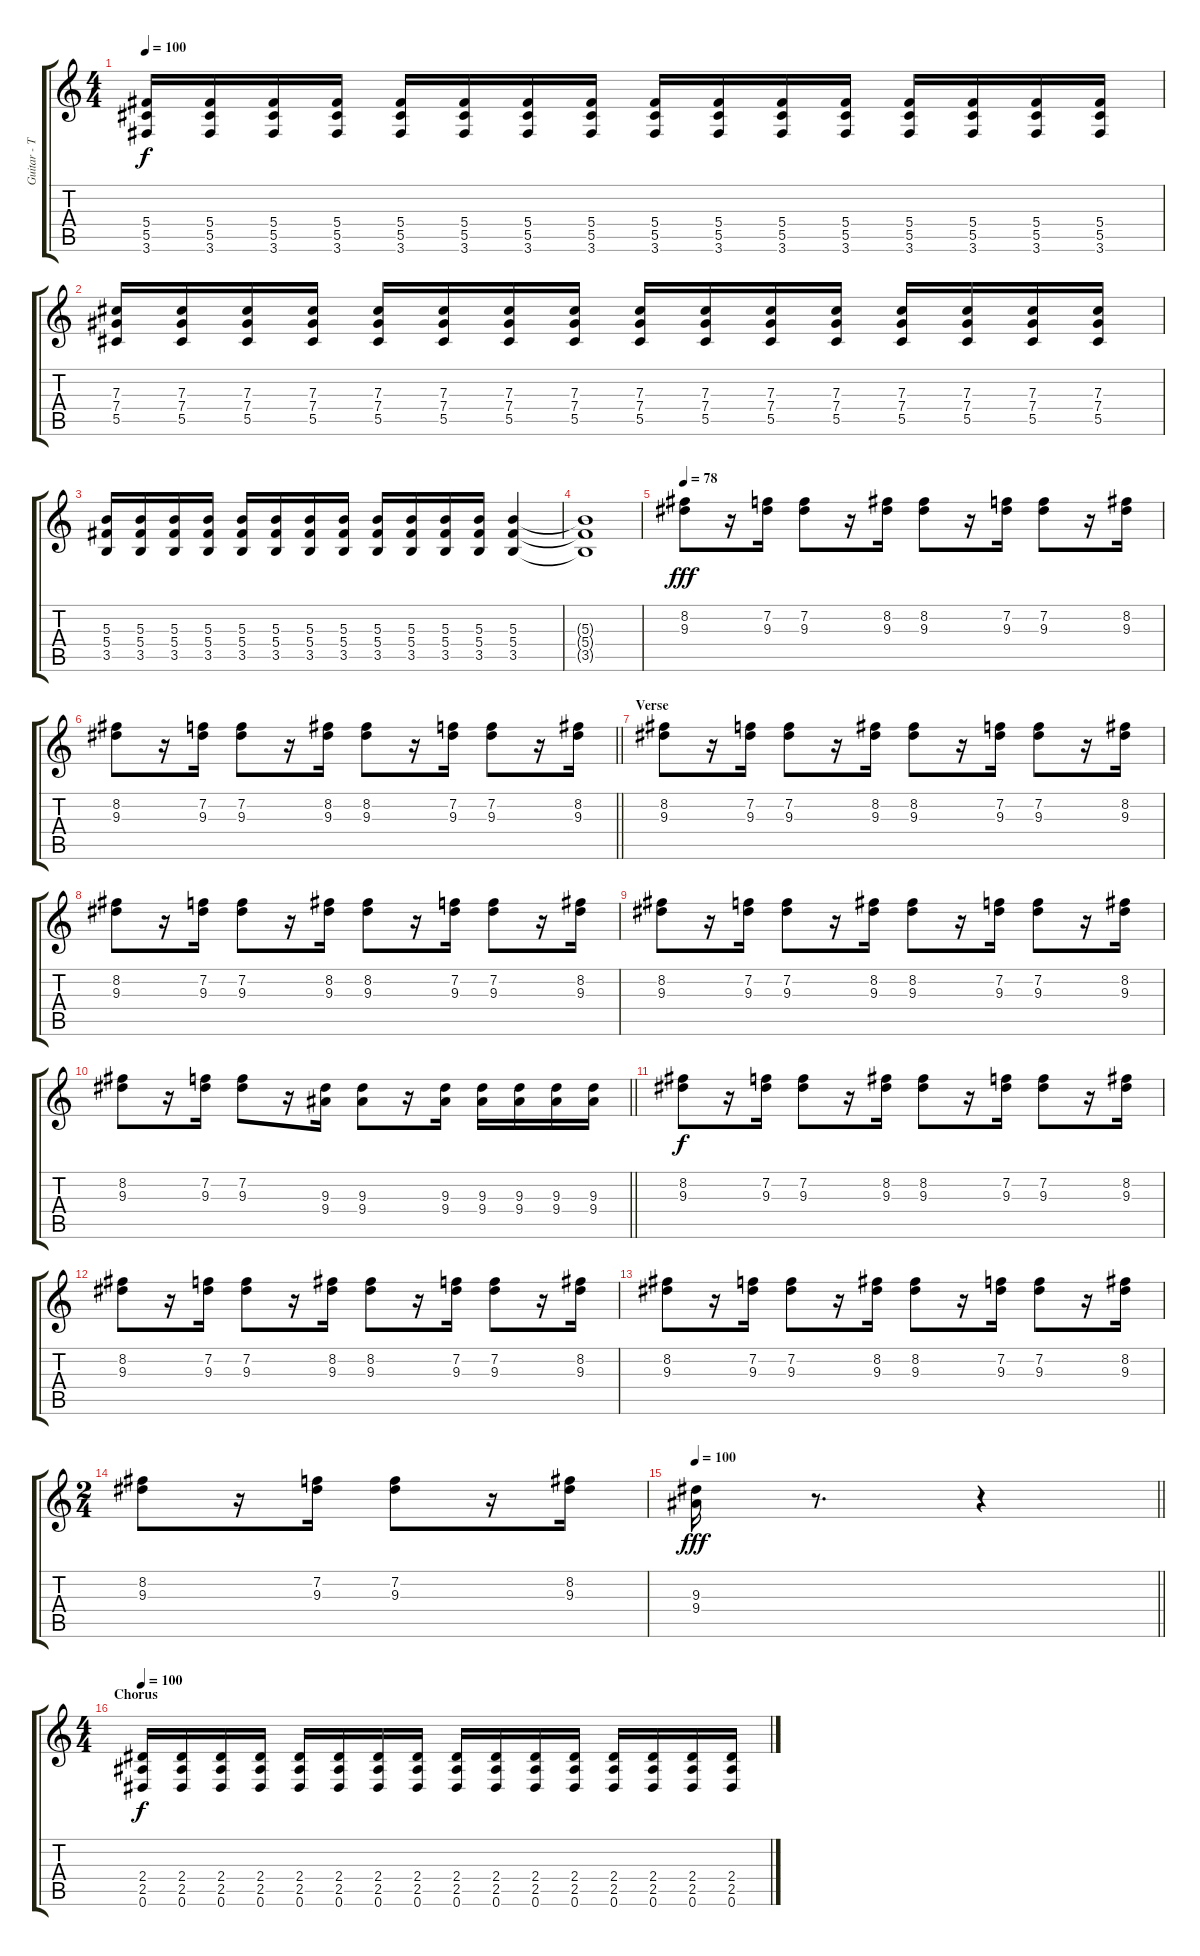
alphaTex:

\track ("Guitar - Tim" "Guitar - T") {instrument distortionguitar}
\staff {score tabs}
\tuning (Eb4 Bb3 Gb3 Db3 Ab2 Eb2) {hide}
\ts (4 4)
\tempo 100
\clef g2
\ks c
(5.4 5.5 3.6).16{dy f} (5.4 5.5 3.6).16 (5.4 5.5 3.6).16 (5.4 5.5 3.6).16 (5.4 5.5 3.6).16 (5.4 5.5 3.6).16 (5.4 5.5 3.6).16 (5.4 5.5 3.6).16 (5.4 5.5 3.6).16 (5.4 5.5 3.6).16 (5.4 5.5 3.6).16 (5.4 5.5 3.6).16 (5.4 5.5 3.6).16 (5.4 5.5 3.6).16 (5.4 5.5 3.6).16 (5.4 5.5 3.6).16 |
(7.3 7.4 5.5).16 (7.3 7.4 5.5).16 (7.3 7.4 5.5).16 (7.3 7.4 5.5).16 (7.3 7.4 5.5).16 (7.3 7.4 5.5).16 (7.3 7.4 5.5).16 (7.3 7.4 5.5).16 (7.3 7.4 5.5).16 (7.3 7.4 5.5).16 (7.3 7.4 5.5).16 (7.3 7.4 5.5).16 (7.3 7.4 5.5).16 (7.3 7.4 5.5).16 (7.3 7.4 5.5).16 (7.3 7.4 5.5).16 |
(5.3 5.4 3.5).16 (5.3 5.4 3.5).16 (5.3 5.4 3.5).16 (5.3 5.4 3.5).16 (5.3 5.4 3.5).16 (5.3 5.4 3.5).16 (5.3 5.4 3.5).16 (5.3 5.4 3.5).16 (5.3 5.4 3.5).16 (5.3 5.4 3.5).16 (5.3 5.4 3.5).16 (5.3 5.4 3.5).16 (5.3 5.4 3.5).4 |
(5.3{t} 5.4{t} 3.5{t}).1 |
\tempo 78
(8.2 9.3).8{dy fff instrument electricguitarclean} r.16 (7.2 9.3).16 (7.2 9.3).8 r.16 (8.2 9.3).16 (8.2 9.3).8 r.16 (7.2 9.3).16 (7.2 9.3).8 r.16 (8.2 9.3).16 |
\barLineRight lightlight
(8.2 9.3).8 r.16 (7.2 9.3).16 (7.2 9.3).8 r.16 (8.2 9.3).16 (8.2 9.3).8 r.16 (7.2 9.3).16 (7.2 9.3).8 r.16 (8.2 9.3).16 |
\section ("" "Verse")
(8.2 9.3).8 r.16 (7.2 9.3).16 (7.2 9.3).8 r.16 (8.2 9.3).16 (8.2 9.3).8 r.16 (7.2 9.3).16 (7.2 9.3).8 r.16 (8.2 9.3).16 |
(8.2 9.3).8 r.16 (7.2 9.3).16 (7.2 9.3).8 r.16 (8.2 9.3).16 (8.2 9.3).8 r.16 (7.2 9.3).16 (7.2 9.3).8 r.16 (8.2 9.3).16 |
(8.2 9.3).8 r.16 (7.2 9.3).16 (7.2 9.3).8 r.16 (8.2 9.3).16 (8.2 9.3).8 r.16 (7.2 9.3).16 (7.2 9.3).8 r.16 (8.2 9.3).16 |
\barLineRight lightlight
(8.2 9.3).8 r.16 (7.2 9.3).16 (7.2 9.3).8 r.16 (9.3 9.4).16 (9.3 9.4).8 r.16 (9.3 9.4).16 (9.3 9.4).16 (9.3 9.4).16 (9.3 9.4).16 (9.3 9.4).16 |
(8.2 9.3).8{dy f} r.16 (7.2 9.3).16 (7.2 9.3).8 r.16 (8.2 9.3).16 (8.2 9.3).8 r.16 (7.2 9.3).16 (7.2 9.3).8 r.16 (8.2 9.3).16 |
(8.2 9.3).8 r.16 (7.2 9.3).16 (7.2 9.3).8 r.16 (8.2 9.3).16 (8.2 9.3).8 r.16 (7.2 9.3).16 (7.2 9.3).8 r.16 (8.2 9.3).16 |
(8.2 9.3).8 r.16 (7.2 9.3).16 (7.2 9.3).8 r.16 (8.2 9.3).16 (8.2 9.3).8 r.16 (7.2 9.3).16 (7.2 9.3).8 r.16 (8.2 9.3).16 |
\ts (2 4)
(8.2 9.3).8 r.16 (7.2 9.3).16 (7.2 9.3).8 r.16 (8.2 9.3).16 |
\tempo 100
\barLineRight lightlight
(9.3 9.4).16{dy fff} r.8{d} r.4 |
\ts (4 4)
\section ("" "Chorus")
\tempo 100
(2.4 2.5 0.6).16{dy f instrument distortionguitar} (2.4 2.5 0.6).16 (2.4 2.5 0.6).16 (2.4 2.5 0.6).16 (2.4 2.5 0.6).16 (2.4 2.5 0.6).16 (2.4 2.5 0.6).16 (2.4 2.5 0.6).16 (2.4 2.5 0.6).16 (2.4 2.5 0.6).16 (2.4 2.5 0.6).16 (2.4 2.5 0.6).16 (2.4 2.5 0.6).16 (2.4 2.5 0.6).16 (2.4 2.5 0.6).16 (2.4 2.5 0.6).16
